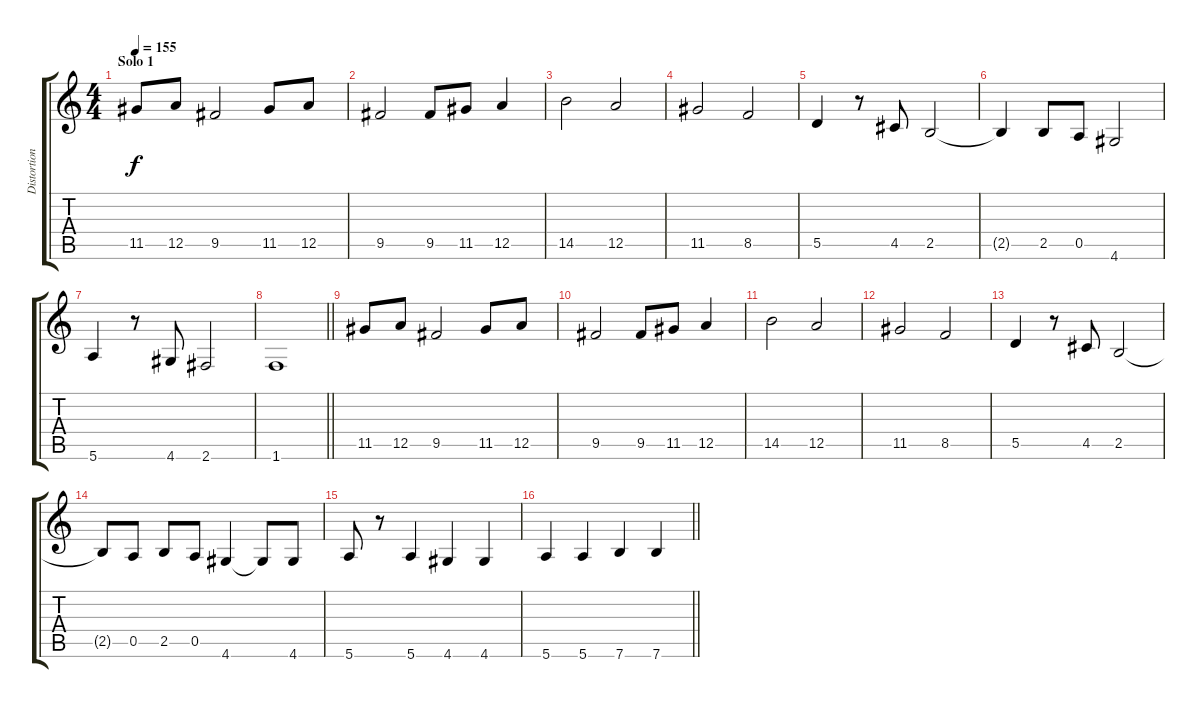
\track ("Distortion Guitar" "Distortion") {instrument distortionguitar}
\staff {score tabs}
\tuning (E4 B3 G3 D3 A2 E2) {hide}
\ts (4 4)
\section ("" "Solo 1")
\tempo 155
\clef g2
\ks c
11.5.8{dy f} 12.5.8 9.5.2 11.5.8 12.5.8 |
9.5.2 9.5.8 11.5.8 12.5.4 |
14.5.2 12.5.2 |
11.5.2 8.5.2 |
5.5.4 r.8 4.5.8 2.5.2 |
2.5{t}.4 2.5.8 0.5.8 4.6.2 |
5.6.4 r.8 4.6.8 2.6.2 |
\barLineRight lightlight
1.6.1 |
11.5.8 12.5.8 9.5.2 11.5.8 12.5.8 |
9.5.2 9.5.8 11.5.8 12.5.4 |
14.5.2 12.5.2 |
11.5.2 8.5.2 |
5.5.4 r.8 4.5.8 2.5.2 |
2.5{t}.8 0.5.8 2.5.8 0.5.8 4.6.4 4.6{t}.8 4.6.8 |
5.6.8 r.8 5.6.4 4.6.4 4.6.4 |
\barLineRight lightlight
5.6.4 5.6.4 7.6.4 7.6.4
